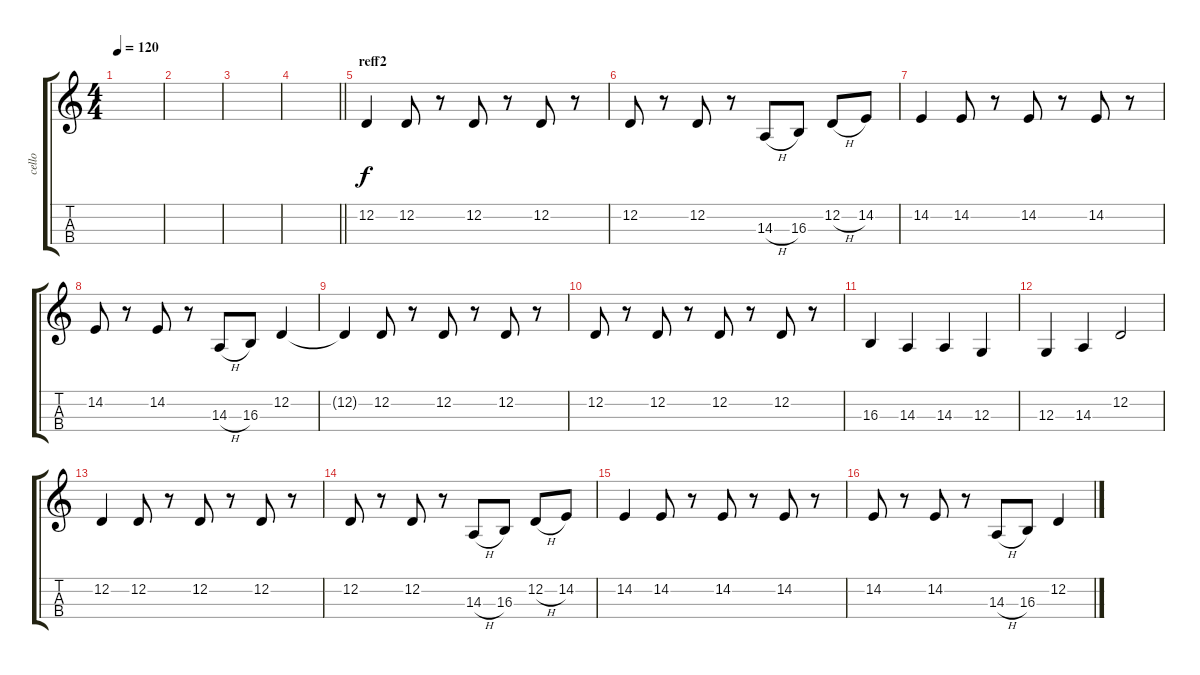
\track ("cello" "cello") {instrument cello}
\staff {score tabs}
\tuning (A3 D3 G2 C2) {hide}
\ts (4 4)
\tempo 120
\clef g2
\ks c
|
|
|
\barLineRight lightlight
|
\section ("" "reff2")
12.2.4 12.2.8 r.8 12.2.8 r.8 12.2.8 r.8 |
12.2.8 r.8 12.2.8 r.8 14.3{h}.8 16.3.8 12.2{h}.8 14.2.8 |
14.2.4 14.2.8 r.8 14.2.8 r.8 14.2.8 r.8 |
14.2.8 r.8 14.2.8 r.8 14.3{h}.8 16.3.8 12.2.4 |
12.2{t}.4 12.2.8 r.8 12.2.8 r.8 12.2.8 r.8 |
12.2.8 r.8 12.2.8 r.8 12.2.8 r.8 12.2.8 r.8 |
16.3.4 14.3.4 14.3.4 12.3.4 |
12.3.4 14.3.4 12.2.2 |
12.2.4 12.2.8 r.8 12.2.8 r.8 12.2.8 r.8 |
12.2.8 r.8 12.2.8 r.8 14.3{h}.8 16.3.8 12.2{h}.8 14.2.8 |
14.2.4 14.2.8 r.8 14.2.8 r.8 14.2.8 r.8 |
14.2.8 r.8 14.2.8 r.8 14.3{h}.8 16.3.8 12.2.4
